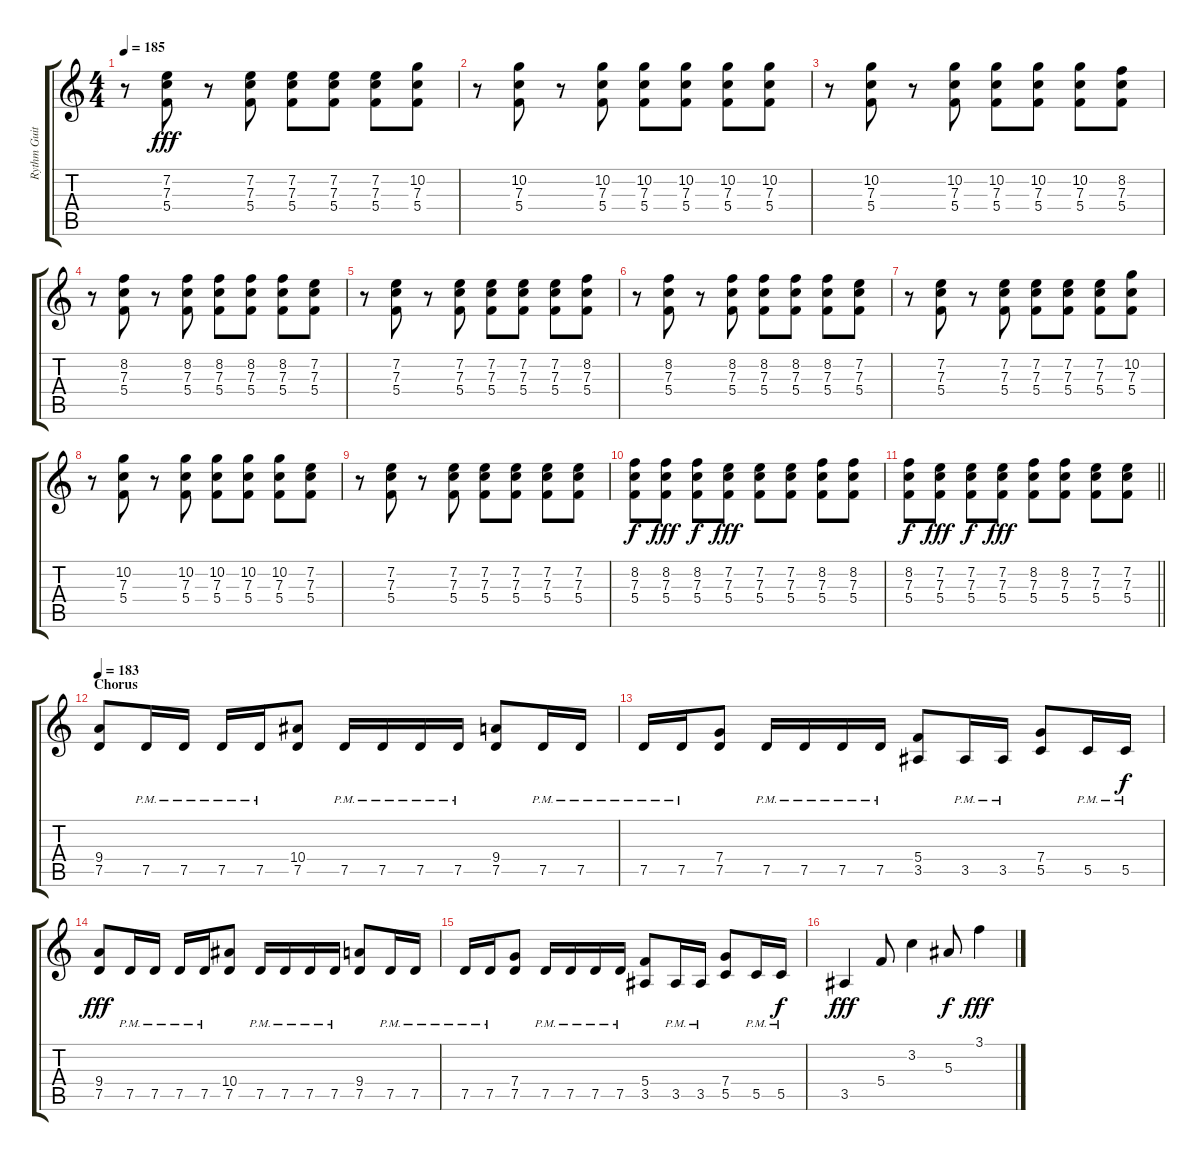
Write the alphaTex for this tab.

\track ("Rythm Guitar I" "Rythm Guit") {instrument distortionguitar}
\staff {score tabs}
\tuning (D4 A3 F3 C3 G2 C2) {hide}
\ts (4 4)
\tempo 185
\clef g2
\ks c
r.8{dy fff} (7.2 7.3 5.4).8 r.8 (7.2 7.3 5.4).8 (7.2 7.3 5.4).8 (7.2 7.3 5.4).8 (7.2 7.3 5.4).8 (10.2 7.3 5.4).8 |
r.8 (10.2 7.3 5.4).8 r.8 (10.2 7.3 5.4).8 (10.2 7.3 5.4).8 (10.2 7.3 5.4).8 (10.2 7.3 5.4).8 (10.2 7.3 5.4).8 |
r.8 (10.2 7.3 5.4).8 r.8 (10.2 7.3 5.4).8 (10.2 7.3 5.4).8 (10.2 7.3 5.4).8 (10.2 7.3 5.4).8 (8.2 7.3 5.4).8 |
r.8 (8.2 7.3 5.4).8 r.8 (8.2 7.3 5.4).8 (8.2 7.3 5.4).8 (8.2 7.3 5.4).8 (8.2 7.3 5.4).8 (7.2 7.3 5.4).8 |
r.8 (7.2 7.3 5.4).8 r.8 (7.2 7.3 5.4).8 (7.2 7.3 5.4).8 (7.2 7.3 5.4).8 (7.2 7.3 5.4).8 (8.2 7.3 5.4).8 |
r.8 (8.2 7.3 5.4).8 r.8 (8.2 7.3 5.4).8 (8.2 7.3 5.4).8 (8.2 7.3 5.4).8 (8.2 7.3 5.4).8 (7.2 7.3 5.4).8 |
r.8 (7.2 7.3 5.4).8 r.8 (7.2 7.3 5.4).8 (7.2 7.3 5.4).8 (7.2 7.3 5.4).8 (7.2 7.3 5.4).8 (10.2 7.3 5.4).8 |
r.8 (10.2 7.3 5.4).8 r.8 (10.2 7.3 5.4).8 (10.2 7.3 5.4).8 (10.2 7.3 5.4).8 (10.2 7.3 5.4).8 (7.2 7.3 5.4).8 |
r.8 (7.2 7.3 5.4).8 r.8 (7.2 7.3 5.4).8 (7.2 7.3 5.4).8 (7.2 7.3 5.4).8 (7.2 7.3 5.4).8 (7.2 7.3 5.4).8 |
(8.2 7.3 5.4).8{dy f} (8.2 7.3 5.4).8{dy fff} (8.2 7.3 5.4).8{dy f} (7.2 7.3 5.4).8{dy fff} (7.2 7.3 5.4).8 (7.2 7.3 5.4).8 (8.2 7.3 5.4).8 (8.2 7.3 5.4).8 |
\barLineRight lightlight
(8.2 7.3 5.4).8{dy f} (7.2 7.3 5.4).8{dy fff} (7.2 7.3 5.4).8{dy f} (7.2 7.3 5.4).8{dy fff} (8.2 7.3 5.4).8 (8.2 7.3 5.4).8 (7.2 7.3 5.4).8 (7.2 7.3 5.4).8 |
\section ("" "Chorus")
\tempo 183
(9.4 7.5).8{volume 14 balance 2 instrument distortionguitar} 7.5{pm}.16 7.5{pm}.16 7.5{pm}.16 7.5{pm}.16 (10.4 7.5).8 7.5{pm}.16 7.5{pm}.16 7.5{pm}.16 7.5{pm}.16 (9.4 7.5).8 7.5{pm}.16 7.5{pm}.16 |
7.5{pm}.16 7.5{pm}.16 (7.4 7.5).8 7.5{pm}.16 7.5{pm}.16 7.5{pm}.16 7.5{pm}.16 (5.4 3.5).8 3.5{pm}.16 3.5{pm}.16 (7.4 5.5).8 5.5{pm}.16 5.5{pm}.16{dy f} |
(9.4 7.5).8{dy fff} 7.5{pm}.16 7.5{pm}.16 7.5{pm}.16 7.5{pm}.16 (10.4 7.5).8 7.5{pm}.16 7.5{pm}.16 7.5{pm}.16 7.5{pm}.16 (9.4 7.5).8 7.5{pm}.16 7.5{pm}.16 |
7.5{pm}.16 7.5{pm}.16 (7.4 7.5).8 7.5{pm}.16 7.5{pm}.16 7.5{pm}.16 7.5{pm}.16 (5.4 3.5).8 3.5{pm}.16 3.5{pm}.16 (7.4 5.5).8 5.5{pm}.16 5.5{pm}.16{dy f} |
3.5.4{dy fff volume 11 balance 2} 5.4.8 3.2.4 5.3.8{dy f} 3.1.4{dy fff}
